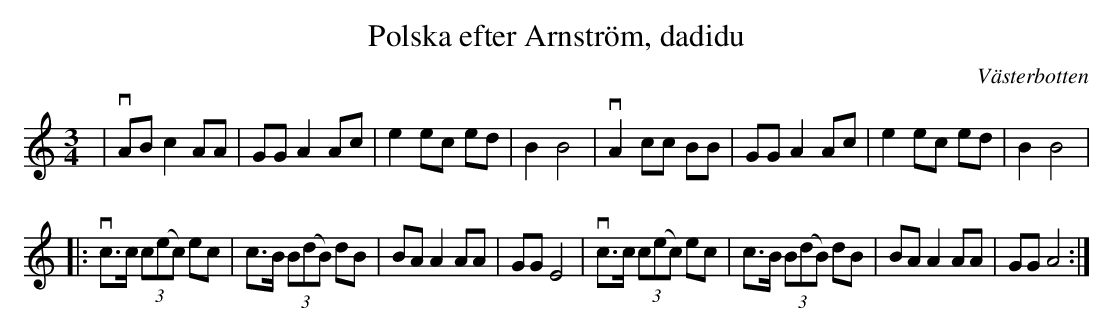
X:1
T:Polska efter Arnström, dadidu
O:Västerbotten
M:3/4
L:1/8
K:Am
| vAB c2 AA | GG A2 Ac | e2 ec ed | B2 B4 | vA2 cc BB | GG A2 Ac | e2 ec ed | B2 B4 |
|: vc>c (3c(ec) ec | c>B (3B(dB) dB | BA A2 AA | GG E4 | vc>c (3c(ec) ec | c>B (3B(dB) dB | BA A2 AA | GG A4 :|
